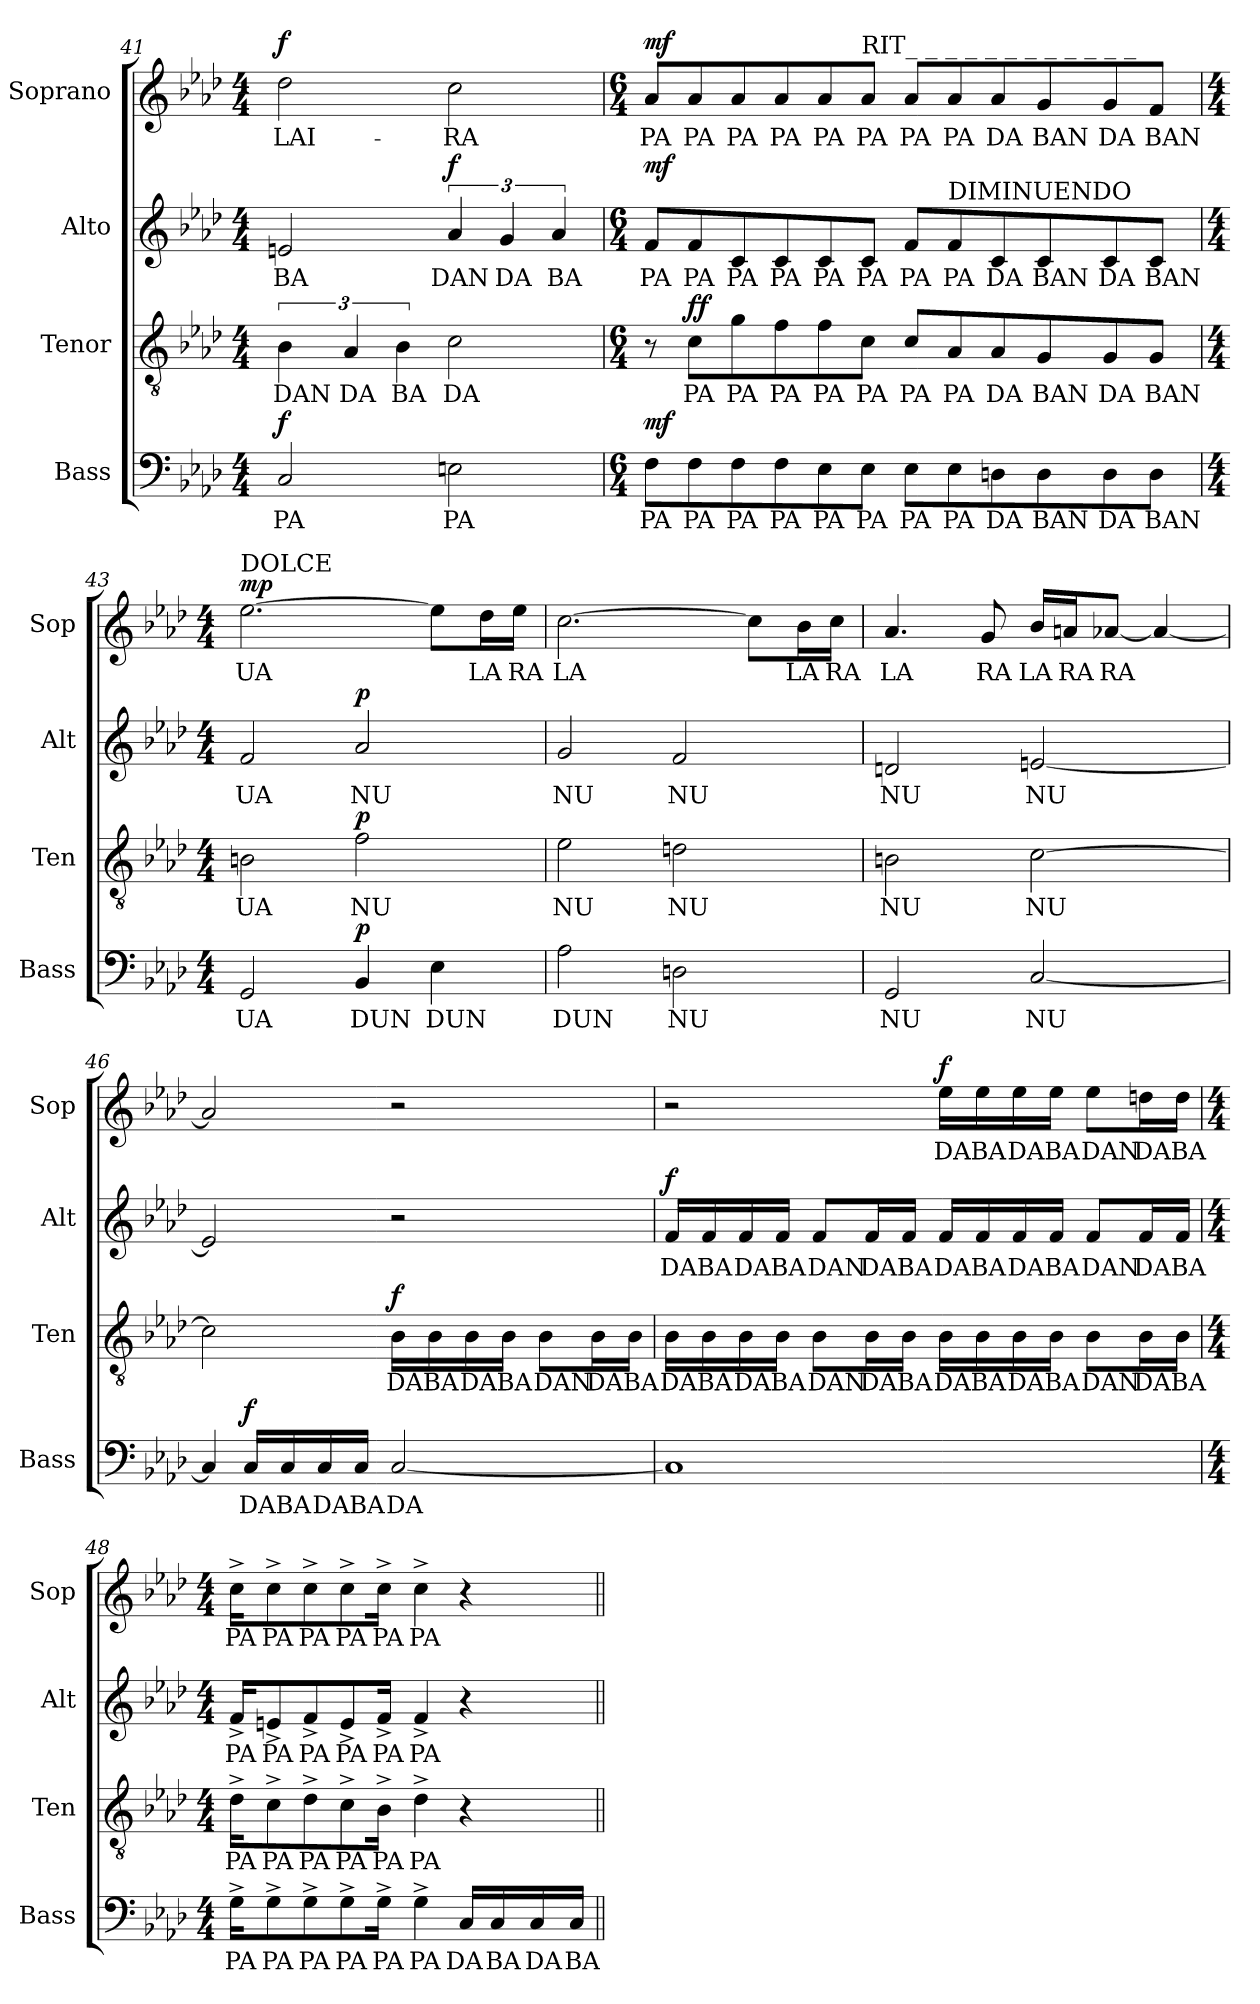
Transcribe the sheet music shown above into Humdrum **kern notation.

**kern	**text	**dynam	**kern	**text	**dynam	**kern	**text	**dynam	**kern	**text	**dynam
*part4	*part4	*part4	*part3	*part3	*part3	*part2	*part2	*part2	*part1	*part1	*part1
*staff4	*staff4	*staff4	*staff3	*staff3	*staff3	*staff2	*staff2	*staff2	*staff1	*staff1	*staff1
*I"Bass	*	*	*I"Tenor	*	*	*I"Alto	*	*	*I"Soprano	*	*
*I'Bass	*	*	*I'Ten	*	*	*I'Alt	*	*	*I'Sop	*	*
*clefF4	*	*	*clefGv2	*	*	*clefG2	*	*	*clefG2	*	*
*k[b-e-a-d-]	*	*	*k[b-e-a-d-]	*	*	*k[b-e-a-d-]	*	*	*k[b-e-a-d-]	*	*
*M4/4	*	*	*M4/4	*	*	*M4/4	*	*	*M4/4	*	*
=41	=41	=41	=41	=41	=41	=41	=41	=41	=41	=41	=41
!	!LO:LY:b	!LO:DY:a	!	!LO:LY:b	!	!	!LO:LY:b	!	!	!LO:LY:b	!LO:DY:a
2C/	PA	f	6B-\	DAN	.	2en/	BA	.	2dd-\	LAI-	f
!	!	!	!	!LO:LY:b	!	!	!	!	!	!	!
.	.	.	6A-/	DA	.	.	.	.	.	.	.
!	!	!	!	!LO:LY:b	!	!	!	!	!	!	!
.	.	.	6B-\	BA	.	.	.	.	.	.	.
!	!LO:LY:b	!	!	!LO:LY:b	!	!	!LO:LY:b	!LO:DY:a	!	!LO:LY:b	!
2En\	PA	.	2c\	DA	.	6a-/	DAN	f	2cc\	-RA	.
!	!	!	!	!	!	!	!LO:LY:b	!	!	!	!
.	.	.	.	.	.	6g/	DA	.	.	.	.
!	!	!	!	!	!	!	!LO:LY:b	!	!	!	!
.	.	.	.	.	.	6a-/	BA	.	.	.	.
=42	=42	=42	=42	=42	=42	=42	=42	=42	=42	=42	=42
*M6/4	*	*	*M6/4	*	*	*M6/4	*	*	*M6/4	*	*
!	!LO:LY:b	!LO:DY:a	!	!	!	!	!LO:LY:b	!LO:DY:a	!	!LO:LY:b	!LO:DY:a
8F\L	PA	mf	8r	.	.	8f/L	PA	mf	8a-/L	PA	mf
!	!LO:LY:b	!	!	!LO:LY:b	!LO:DY:a	!	!LO:LY:b	!	!	!LO:LY:b	!
8F\	PA	.	8c\L	PA	ff	8f/	PA	.	8a-/	PA	.
!	!LO:LY:b	!	!	!LO:LY:b	!	!	!LO:LY:b	!	!	!LO:LY:b	!
8F\	PA	.	8g\	PA	.	8c/	PA	.	8a-/	PA	.
!	!LO:LY:b	!	!	!LO:LY:b	!	!	!LO:LY:b	!	!	!LO:LY:b	!
8F\	PA	.	8f\	PA	.	8c/	PA	.	8a-/	PA	.
!	!LO:LY:b	!	!	!LO:LY:b	!	!	!LO:LY:b	!	!	!LO:LY:b	!
8E-\	PA	.	8f\	PA	.	8c/	PA	.	8a-/	PA	.
!	!	!	!	!	!	!	!	!	!LO:TX:a:t=RIT_ _ _ _ _ _ _ _ _ _ _ _	!	!
!	!LO:LY:b	!	!	!LO:LY:b	!	!	!LO:LY:b	!	!	!LO:LY:b	!
8E-\J	PA	.	8c\J	PA	.	8c/J	PA	.	8a-/J	PA	.
!	!LO:LY:b	!	!	!LO:LY:b	!	!	!LO:LY:b	!	!	!LO:LY:b	!
8E-\L	PA	.	8c/L	PA	.	8f/L	PA	.	8a-/L	PA	.
!	!	!	!	!	!	!LO:TX:a:t=DIMINUENDO	!	!	!	!	!
!	!LO:LY:b	!	!	!LO:LY:b	!	!	!LO:LY:b	!	!	!LO:LY:b	!
8E-\	PA	.	8A-/	PA	.	8f/	PA	.	8a-/	PA	.
!	!LO:LY:b	!	!	!LO:LY:b	!	!	!LO:LY:b	!	!	!LO:LY:b	!
8Dn\	DA	.	8A-/	DA	.	8c/	DA	.	8a-/	DA	.
!	!LO:LY:b	!	!	!LO:LY:b	!	!	!LO:LY:b	!	!	!LO:LY:b	!
8D\	BAN	.	8G/	BAN	.	8c/	BAN	.	8g/	BAN	.
!	!LO:LY:b	!	!	!LO:LY:b	!	!	!LO:LY:b	!	!	!LO:LY:b	!
8D\	DA	.	8G/	DA	.	8c/	DA	.	8g/	DA	.
!	!LO:LY:b	!	!	!LO:LY:b	!	!	!LO:LY:b	!	!	!LO:LY:b	!
8D\J	BAN	.	8G/J	BAN	.	8c/J	BAN	.	8f/J	BAN	.
=43	=43	=43	=43	=43	=43	=43	=43	=43	=43	=43	=43
*M4/4	*	*	*M4/4	*	*	*M4/4	*	*	*M4/4	*	*
!	!	!	!	!	!	!	!	!	!LO:TX:a:t=DOLCE	!	!
!	!LO:LY:b	!	!	!LO:LY:b	!	!	!LO:LY:b	!	!	!LO:LY:b	!LO:DY:a
2GG/	UA	.	2Bn\	UA	.	2f/	UA	.	[2.ee-\	UA	mp
!	!LO:LY:b	!LO:DY:a	!	!LO:LY:b	!LO:DY:a	!	!LO:LY:b	!LO:DY:a	!	!	!
4BB-/	DUN	p	2f\	NU	p	2a-/	NU	p	.	.	.
!	!LO:LY:b	!	!	!	!	!	!	!	!	!	!
4E-\	DUN	.	.	.	.	.	.	.	8ee-\L]	.	.
!	!	!	!	!	!	!	!	!	!	!LO:LY:b	!
.	.	.	.	.	.	.	.	.	16dd-\L	LA	.
!	!	!	!	!	!	!	!	!	!	!LO:LY:b	!
.	.	.	.	.	.	.	.	.	16ee-\JJ	RA	.
=44	=44	=44	=44	=44	=44	=44	=44	=44	=44	=44	=44
!	!LO:LY:b	!	!	!LO:LY:b	!	!	!LO:LY:b	!	!	!LO:LY:b	!
2A-\	DUN	.	2e-\	NU	.	2g/	NU	.	[2.cc\	LA	.
!	!LO:LY:b	!	!	!LO:LY:b	!	!	!LO:LY:b	!	!	!	!
2Dn\	NU	.	2dn\	NU	.	2f/	NU	.	.	.	.
.	.	.	.	.	.	.	.	.	8cc\L]	.	.
!	!	!	!	!	!	!	!	!	!	!LO:LY:b	!
.	.	.	.	.	.	.	.	.	16b-\L	LA	.
!	!	!	!	!	!	!	!	!	!	!LO:LY:b	!
.	.	.	.	.	.	.	.	.	16cc\JJ	RA	.
=45	=45	=45	=45	=45	=45	=45	=45	=45	=45	=45	=45
!	!LO:LY:b	!	!	!LO:LY:b	!	!	!LO:LY:b	!	!	!LO:LY:b	!
2GG/	NU	.	2Bn\	NU	.	2dn/	NU	.	4.a-/	LA	.
!	!	!	!	!	!	!	!	!	!	!LO:LY:b	!
.	.	.	.	.	.	.	.	.	8g/	RA	.
!	!LO:LY:b	!	!	!LO:LY:b	!	!	!LO:LY:b	!	!	!LO:LY:b	!
[2C/	NU	.	[2c\	NU	.	[2en/	NU	.	16b-/LL	LA	.
!	!	!	!	!	!	!	!	!	!	!LO:LY:b	!
.	.	.	.	.	.	.	.	.	16an/J	RA	.
!	!	!	!	!	!	!	!	!	!	!LO:LY:b	!
.	.	.	.	.	.	.	.	.	[8a-X/J	RA	.
.	.	.	.	.	.	.	.	.	4a-/_	.	.
!!LO:PB:g=z
=46	=46	=46	=46	=46	=46	=46	=46	=46	=46	=46	=46
4C/]	.	.	2c\]	.	.	2e/]	.	.	2a-/]	.	.
!	!LO:LY:b	!LO:DY:a	!	!	!	!	!	!	!	!	!
16C/LL	DA	f	.	.	.	.	.	.	.	.	.
!	!LO:LY:b	!	!	!	!	!	!	!	!	!	!
16C/	BA	.	.	.	.	.	.	.	.	.	.
!	!LO:LY:b	!	!	!	!	!	!	!	!	!	!
16C/	DA	.	.	.	.	.	.	.	.	.	.
!	!LO:LY:b	!	!	!	!	!	!	!	!	!	!
16C/JJ	BA	.	.	.	.	.	.	.	.	.	.
!	!LO:LY:b	!	!	!LO:LY:b	!LO:DY:a	!	!	!	!	!	!
[2C/	DA	.	16B-\LL	DA	f	2r	.	.	2r	.	.
!	!	!	!	!LO:LY:b	!	!	!	!	!	!	!
.	.	.	16B-\	BA	.	.	.	.	.	.	.
!	!	!	!	!LO:LY:b	!	!	!	!	!	!	!
.	.	.	16B-\	DA	.	.	.	.	.	.	.
!	!	!	!	!LO:LY:b	!	!	!	!	!	!	!
.	.	.	16B-\JJ	BA	.	.	.	.	.	.	.
!	!	!	!	!LO:LY:b	!	!	!	!	!	!	!
.	.	.	8B-\L	DAN	.	.	.	.	.	.	.
!	!	!	!	!LO:LY:b	!	!	!	!	!	!	!
.	.	.	16B-\L	DA	.	.	.	.	.	.	.
!	!	!	!	!LO:LY:b	!	!	!	!	!	!	!
.	.	.	16B-\JJ	BA	.	.	.	.	.	.	.
=47	=47	=47	=47	=47	=47	=47	=47	=47	=47	=47	=47
!	!	!	!	!LO:LY:b	!	!	!LO:LY:b	!LO:DY:a	!	!	!
1C]	.	.	16B-\LL	DA	.	16f/LL	DA	f	2r	.	.
!	!	!	!	!LO:LY:b	!	!	!LO:LY:b	!	!	!	!
.	.	.	16B-\	BA	.	16f/	BA	.	.	.	.
!	!	!	!	!LO:LY:b	!	!	!LO:LY:b	!	!	!	!
.	.	.	16B-\	DA	.	16f/	DA	.	.	.	.
!	!	!	!	!LO:LY:b	!	!	!LO:LY:b	!	!	!	!
.	.	.	16B-\JJ	BA	.	16f/JJ	BA	.	.	.	.
!	!	!	!	!LO:LY:b	!	!	!LO:LY:b	!	!	!	!
.	.	.	8B-\L	DAN	.	8f/L	DAN	.	.	.	.
!	!	!	!	!LO:LY:b	!	!	!LO:LY:b	!	!	!	!
.	.	.	16B-\L	DA	.	16f/L	DA	.	.	.	.
!	!	!	!	!LO:LY:b	!	!	!LO:LY:b	!	!	!	!
.	.	.	16B-\JJ	BA	.	16f/JJ	BA	.	.	.	.
!	!	!	!	!LO:LY:b	!	!	!LO:LY:b	!	!	!LO:LY:b	!LO:DY:a
.	.	.	16B-\LL	DA	.	16f/LL	DA	.	16ee-\LL	DA	f
!	!	!	!	!LO:LY:b	!	!	!LO:LY:b	!	!	!LO:LY:b	!
.	.	.	16B-\	BA	.	16f/	BA	.	16ee-\	BA	.
!	!	!	!	!LO:LY:b	!	!	!LO:LY:b	!	!	!LO:LY:b	!
.	.	.	16B-\	DA	.	16f/	DA	.	16ee-\	DA	.
!	!	!	!	!LO:LY:b	!	!	!LO:LY:b	!	!	!LO:LY:b	!
.	.	.	16B-\JJ	BA	.	16f/JJ	BA	.	16ee-\JJ	BA	.
!	!	!	!	!LO:LY:b	!	!	!LO:LY:b	!	!	!LO:LY:b	!
.	.	.	8B-\L	DAN	.	8f/L	DAN	.	8ee-\L	DAN	.
!	!	!	!	!LO:LY:b	!	!	!LO:LY:b	!	!	!LO:LY:b	!
.	.	.	16B-\L	DA	.	16f/L	DA	.	16ddn\L	DA	.
!	!	!	!	!LO:LY:b	!	!	!LO:LY:b	!	!	!LO:LY:b	!
.	.	.	16B-\JJ	BA	.	16f/JJ	BA	.	16dd\JJ	BA	.
=48	=48	=48	=48	=48	=48	=48	=48	=48	=48	=48	=48
*M4/4	*	*	*M4/4	*	*	*M4/4	*	*	*M4/4	*	*
!	!LO:LY:b	!	!	!LO:LY:b	!	!	!LO:LY:b	!	!	!LO:LY:b	!
16G^\KL	PA	.	16d-^\KL	PA	.	16f^/KL	PA	.	16cc^\KL	PA	.
!	!LO:LY:b	!	!	!LO:LY:b	!	!	!LO:LY:b	!	!	!LO:LY:b	!
8G^\	PA	.	8c^\	PA	.	8en^/	PA	.	8cc^\	PA	.
!	!LO:LY:b	!	!	!LO:LY:b	!	!	!LO:LY:b	!	!	!LO:LY:b	!
8G^\	PA	.	8d-^\	PA	.	8f^/	PA	.	8cc^\	PA	.
!	!LO:LY:b	!	!	!LO:LY:b	!	!	!LO:LY:b	!	!	!LO:LY:b	!
8G^\	PA	.	8c^\	PA	.	8e^/	PA	.	8cc^\	PA	.
!	!LO:LY:b	!	!	!LO:LY:b	!	!	!LO:LY:b	!	!	!LO:LY:b	!
16G^\Jk	PA	.	16B-^\Jk	PA	.	16f^/Jk	PA	.	16cc^\Jk	PA	.
!	!LO:LY:b	!	!	!LO:LY:b	!	!	!LO:LY:b	!	!	!LO:LY:b	!
4G^\	PA	.	4d-^\	PA	.	4f^/	PA	.	4cc^\	PA	.
!	!LO:LY:b	!	!	!	!	!	!	!	!	!	!
16C/LL	DA	.	4r	.	.	4r	.	.	4r	.	.
!	!LO:LY:b	!	!	!	!	!	!	!	!	!	!
16C/	BA	.	.	.	.	.	.	.	.	.	.
!	!LO:LY:b	!	!	!	!	!	!	!	!	!	!
16C/	DA	.	.	.	.	.	.	.	.	.	.
!	!LO:LY:b	!	!	!	!	!	!	!	!	!	!
16C/JJ	BA	.	.	.	.	.	.	.	.	.	.
=||	=||	=||	=||	=||	=||	=||	=||	=||	=||	=||	=||
*-	*-	*-	*-	*-	*-	*-	*-	*-	*-	*-	*-
